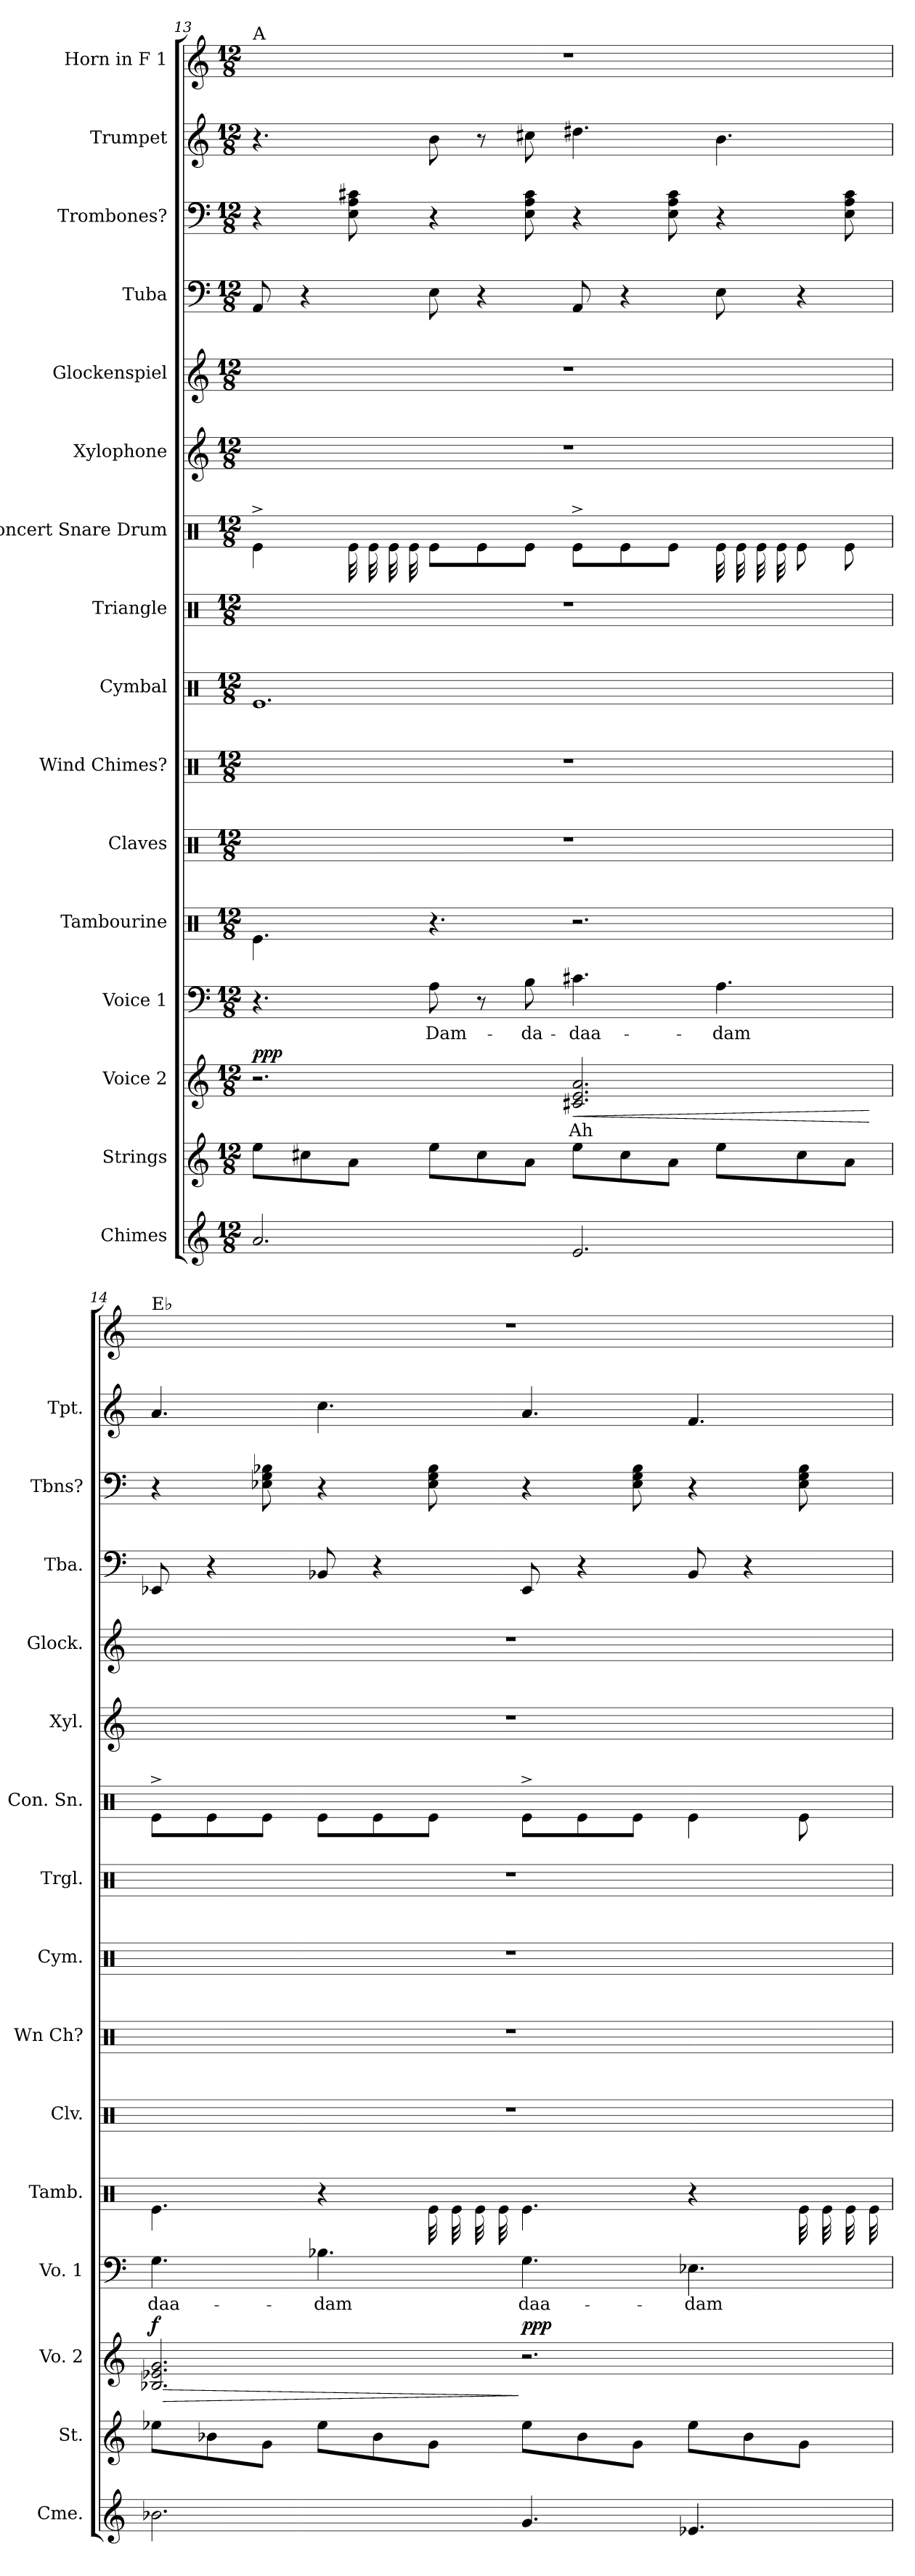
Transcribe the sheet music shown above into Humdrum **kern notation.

**kern	**kern	**kern	**text	**dynam	**kern	**text	**kern	**kern	**kern	**kern	**kern	**kern	**kern	**kern	**kern	**kern	**kern	**kern
*part16	*part15	*part14	*part14	*part14	*part13	*part13	*part12	*part11	*part10	*part9	*part8	*part7	*part6	*part5	*part4	*part3	*part2	*part1
*staff16	*staff15	*staff14	*staff14	*staff14	*staff13	*staff13	*staff12	*staff11	*staff10	*staff9	*staff8	*staff7	*staff6	*staff5	*staff4	*staff3	*staff2	*staff1
*I"Chimes	*I"Strings	*I"Voice 2	*	*	*I"Voice 1	*	*I"Tambourine	*I"Claves	*I"Wind Chimes?	*I"Cymbal	*I"Triangle	*I"Concert Snare Drum	*I"Xylophone	*I"Glockenspiel	*I"Tuba	*I"Trombones?	*I"Trumpet	*I"Horn in F 1
*I'Cme.	*I'St.	*I'Vo. 2	*	*	*I'Vo. 1	*	*I'Tamb.	*I'Clv.	*I'Wn Ch?	*I'Cym.	*I'Trgl.	*I'Con. Sn.	*I'Xyl.	*I'Glock.	*I'Tba.	*I'Tbns?	*I'Tpt.	*
!!LO:PB:g=z
*clefG2	*clefG2	*clefG2	*	*	*clefF4	*	*clefX	*clefX	*clefX	*clefX	*clefX	*clefX	*clefG2	*clefG2	*clefF4	*clefF4	*clefG2	*clefG2
*	*	*	*	*	*	*	*	*	*	*	*	*	*ITrd-7c-12	*ITrd-14c-24	*	*	*ITrd1c2	*ITrd4c7
*k[]	*k[]	*k[]	*	*	*k[]	*	*k[]	*k[]	*k[]	*k[]	*k[]	*k[]	*k[]	*k[]	*k[]	*k[]	*k[b-e-]	*k[b-]
*M12/8	*M12/8	*M12/8	*	*	*M12/8	*	*M12/8	*M12/8	*M12/8	*M12/8	*M12/8	*M12/8	*M12/8	*M12/8	*M12/8	*M12/8	*M12/8	*M12/8
=13	=13	=13	=13	=13	=13	=13	=13	=13	=13	=13	=13	=13	=13	=13	=13	=13	=13	=13
!	!	!	!	!	!	!	!	!	!	!	!	!	!	!	!	!	!	!LO:TX:t=A
!	!	!	!	!LO:DY:b	!	!	!	!	!	!	!	!	!	!	!	!	!	!
2.a/	8ee\L	2.r	.	ppp	4.r	.	4.Re\	1.r	1.r	1.Re	1.r	4Re^\	1.r	1.r	8AA/	4r	4.r	1.r
.	8cc#X\	.	.	.	.	.	.	.	.	.	.	.	.	.	4r	.	.	.
*	*	*	*	*	*	*	*	*	*	*	*	*tremolo	*	*	*	*	*	*
.	8a\J	.	.	.	.	.	.	.	.	.	.	32Re\	.	.	.	8E\ 8A\ 8c#X\	.	.
.	.	.	.	.	.	.	.	.	.	.	.	32Re\	.	.	.	.	.	.
.	.	.	.	.	.	.	.	.	.	.	.	32Re\	.	.	.	.	.	.
.	.	.	.	.	.	.	.	.	.	.	.	32Re\	.	.	.	.	.	.
*	*	*	*	*	*	*	*	*	*	*	*	*Xtremolo	*	*	*	*	*	*
!	!	!	!	!	!	!LO:LY:b	!	!	!	!	!	!	!	!	!	!	!	!
.	8ee\L	.	.	.	8A\	Dam-	4.r	.	.	.	.	8Re\L	.	.	8E\	4r	8a\	.
.	8cc#\	.	.	.	8r	.	.	.	.	.	.	8Re\	.	.	4r	.	8r	.
!	!	!	!	!	!	!LO:LY:b	!	!	!	!	!	!	!	!	!	!	!	!
.	8a\J	.	.	.	8B\	-da-	.	.	.	.	.	8Re\J	.	.	.	8E\ 8A\ 8c#\	8bn\	.
!	!	!	!LO:LY:b	!LO:HP:b	!	!LO:LY:b	!	!	!	!	!	!	!	!	!	!	!	!
2.e/	8ee\L	2.c#X/ 2.e/ 2.a/	Ah	<	4.c#X\	-daa-	2.r	.	.	.	.	8Re^\L	.	.	8AA/	4r	4.cc#X\	.
.	8cc#\	.	.	.	.	.	.	.	.	.	.	8Re\	.	.	4r	.	.	.
.	8a\J	.	.	.	.	.	.	.	.	.	.	8Re\J	.	.	.	8E\ 8A\ 8c#\	.	.
!	!	!	!	!	!	!LO:LY:b	!	!	!	!	!	!	!	!	!	!	!	!
*	*	*	*	*	*	*	*	*	*	*	*	*tremolo	*	*	*	*	*	*
.	8ee\L	.	.	.	4.A\	-dam	.	.	.	.	.	32Re\LLL	.	.	8E\	4r	4.a\	.
.	.	.	.	.	.	.	.	.	.	.	.	32Re\	.	.	.	.	.	.
.	.	.	.	.	.	.	.	.	.	.	.	32Re\	.	.	.	.	.	.
.	.	.	.	.	.	.	.	.	.	.	.	32Re\	.	.	.	.	.	.
*	*	*	*	*	*	*	*	*	*	*	*	*Xtremolo	*	*	*	*	*	*
.	8cc#\	.	.	.	.	.	.	.	.	.	.	8Re\	.	.	4r	.	.	.
.	8a\J	.	.	.	.	.	.	.	.	.	.	8Re\J	.	.	.	8E\ 8A\ 8c#\	.	.
.	.	.	.	[	.	.	.	.	.	.	.	.	.	.	.	.	.	.
=14	=14	=14	=14	=14	=14	=14	=14	=14	=14	=14	=14	=14	=14	=14	=14	=14	=14	=14
!	!	!	!	!	!	!	!	!	!	!	!	!	!	!	!	!	!	!LO:TX:t=E♭
!	!	!	!	!LO:HP:b	!	!LO:LY:b	!	!	!	!	!	!	!	!	!	!	!	!
!	!	!	!	!LO:DY:n=1:b	!	!	!	!	!	!	!	!	!	!	!	!	!	!
2.b-X\	8ee-X\L	2.B-X/ 2.e-X/ 2.g/	.	> f	4.G\	daa-	4.Re\	1.r	1.r	1.r	1.r	8Re^\L	1.r	1.r	8EE-X/	4r	4.g/	1.r
.	8b-X\	.	.	.	.	.	.	.	.	.	.	8Re\	.	.	4r	.	.	.
.	8g\J	.	.	.	.	.	.	.	.	.	.	8Re\J	.	.	.	8E-X\ 8G\ 8B-X\	.	.
!	!	!	!	!	!	!LO:LY:b	!	!	!	!	!	!	!	!	!	!	!	!
.	8ee-\L	.	.	.	4.B-X\	-dam	4r	.	.	.	.	8Re\L	.	.	8BB-X/	4r	4.b-\	.
.	8b-\	.	.	.	.	.	.	.	.	.	.	8Re\	.	.	4r	.	.	.
*	*	*	*	*	*	*	*tremolo	*	*	*	*	*	*	*	*	*	*	*
.	8g\J	.	.	.	.	.	32Re\	.	.	.	.	8Re\J	.	.	.	8E-\ 8G\ 8B-\	.	.
.	.	.	.	.	.	.	32Re\	.	.	.	.	.	.	.	.	.	.	.
.	.	.	.	.	.	.	32Re\	.	.	.	.	.	.	.	.	.	.	.
.	.	.	.	.	.	.	32Re\	.	.	.	.	.	.	.	.	.	.	.
*	*	*	*	*	*	*	*Xtremolo	*	*	*	*	*	*	*	*	*	*	*
!	!	!	!	!LO:DY:n=2:b	!	!LO:LY:b	!	!	!	!	!	!	!	!	!	!	!	!
4.g/	8ee-\L	2.r	.	] ppp	4.G\	daa-	4.Re\	.	.	.	.	8Re^\L	.	.	8EE-/	4r	4.g/	.
.	8b-\	.	.	.	.	.	.	.	.	.	.	8Re\	.	.	4r	.	.	.
.	8g\J	.	.	.	.	.	.	.	.	.	.	8Re\J	.	.	.	8E-\ 8G\ 8B-\	.	.
!	!	!	!	!	!	!LO:LY:b	!	!	!	!	!	!	!	!	!	!	!	!
4.e-X/	8ee-\L	.	.	.	4.E-X\	-dam	4r	.	.	.	.	4Re\	.	.	8BB-/	4r	4.e-/	.
.	8b-\	.	.	.	.	.	.	.	.	.	.	.	.	.	4r	.	.	.
*	*	*	*	*	*	*	*tremolo	*	*	*	*	*	*	*	*	*	*	*
.	8g\J	.	.	.	.	.	32Re\	.	.	.	.	8Re\	.	.	.	8E-\ 8G\ 8B-\	.	.
.	.	.	.	.	.	.	32Re\	.	.	.	.	.	.	.	.	.	.	.
.	.	.	.	.	.	.	32Re\	.	.	.	.	.	.	.	.	.	.	.
.	.	.	.	.	.	.	32Re\	.	.	.	.	.	.	.	.	.	.	.
*	*	*	*	*	*	*	*Xtremolo	*	*	*	*	*	*	*	*	*	*	*
=	=	=	=	=	=	=	=	=	=	=	=	=	=	=	=	=	=	=
*-	*-	*-	*-	*-	*-	*-	*-	*-	*-	*-	*-	*-	*-	*-	*-	*-	*-	*-
